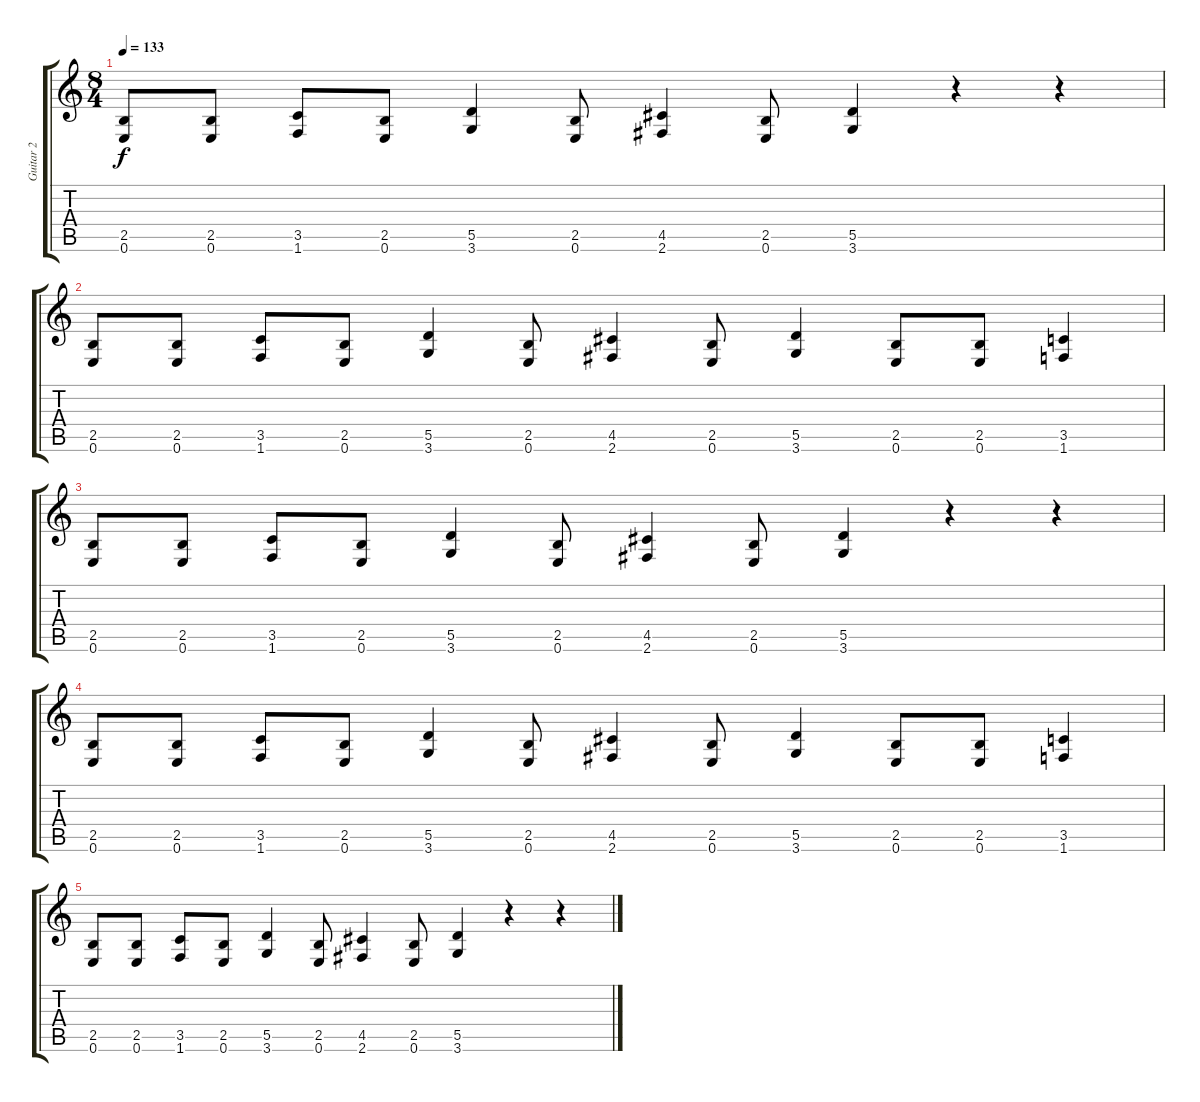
\track ("Guitar 2" "Guitar 2") {instrument overdrivenguitar}
\staff {score tabs}
\tuning (E4 B3 G3 D3 A2 E2) {hide}
\ts (8 4)
\tempo 133
\clef g2
\ks c
(2.5 0.6).8{dy f} (2.5 0.6).8 (3.5 1.6).8 (2.5 0.6).8 (5.5 3.6).4 (2.5 0.6).8 (4.5 2.6).4 (2.5 0.6).8 (5.5 3.6).4 r.4 r.4 |
(2.5 0.6).8 (2.5 0.6).8 (3.5 1.6).8 (2.5 0.6).8 (5.5 3.6).4 (2.5 0.6).8 (4.5 2.6).4 (2.5 0.6).8 (5.5 3.6).4 (2.5 0.6).8 (2.5 0.6).8 (3.5 1.6).4 |
(2.5 0.6).8 (2.5 0.6).8 (3.5 1.6).8 (2.5 0.6).8 (5.5 3.6).4 (2.5 0.6).8 (4.5 2.6).4 (2.5 0.6).8 (5.5 3.6).4 r.4 r.4 |
(2.5 0.6).8 (2.5 0.6).8 (3.5 1.6).8 (2.5 0.6).8 (5.5 3.6).4 (2.5 0.6).8 (4.5 2.6).4 (2.5 0.6).8 (5.5 3.6).4 (2.5 0.6).8 (2.5 0.6).8 (3.5 1.6).4 |
(2.5 0.6).8 (2.5 0.6).8 (3.5 1.6).8 (2.5 0.6).8 (5.5 3.6).4 (2.5 0.6).8 (4.5 2.6).4 (2.5 0.6).8 (5.5 3.6).4 r.4 r.4
